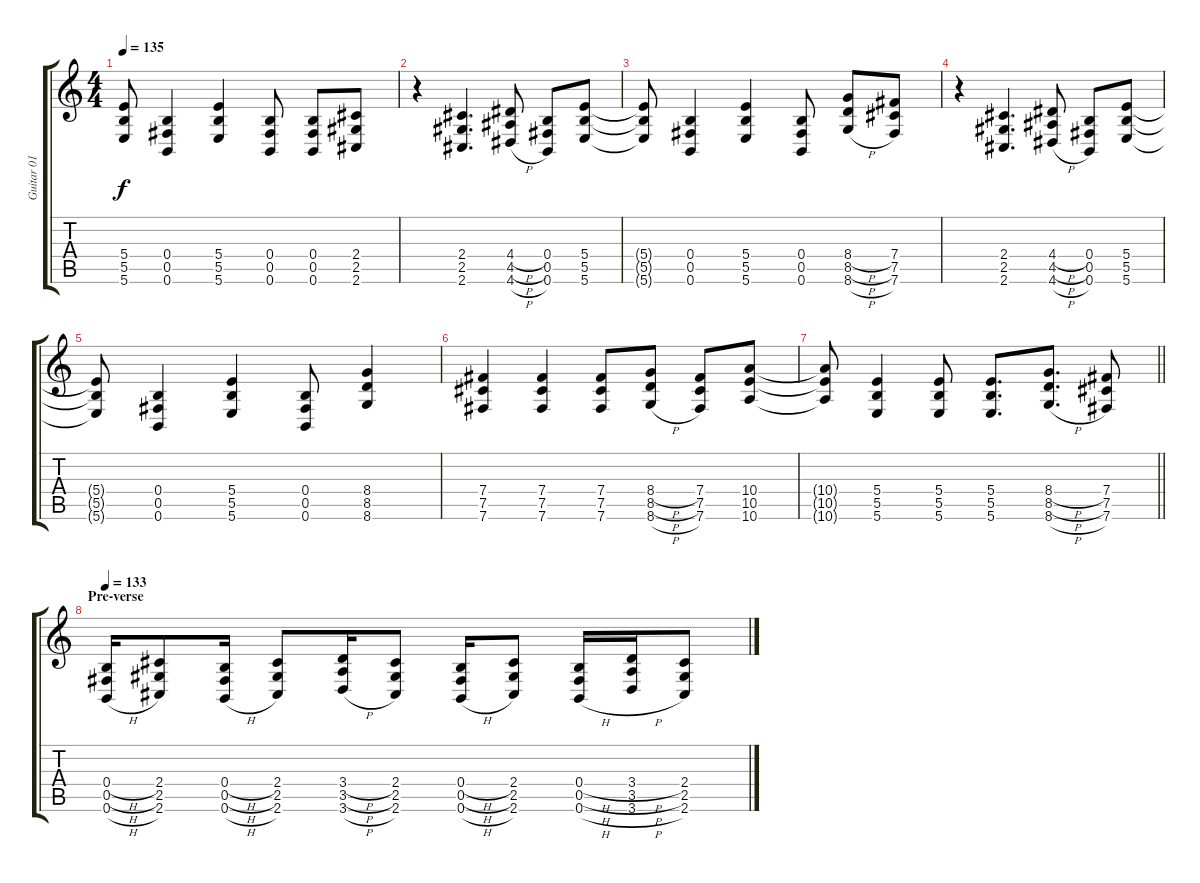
\track ("Guitar 01" "Guitar 01") {instrument overdrivenguitar}
\staff {score tabs}
\tuning (Db4 Ab3 E3 B2 Gb2 B1) {hide}
\ts (4 4)
\tempo 135
\clef g2
\ks c
(5.4{t} 5.5{t} 5.6{t}).8{dy f} (0.4 0.5 0.6).4 (5.4 5.5 5.6).4 (0.4 0.5 0.6).8 (0.4 0.5 0.6).8 (2.4 2.5 2.6).8 |
r.4 (2.4 2.5 2.6).4{d} (4.4{h} 4.5{h} 4.6{h}).8 (0.4 0.5 0.6).8 (5.4 5.5 5.6).8 |
(5.4{t} 5.5{t} 5.6{t}).8 (0.4 0.5 0.6).4 (5.4 5.5 5.6).4 (0.4 0.5 0.6).8 (8.4{h} 8.5{h} 8.6{h}).8 (7.4 7.5 7.6).8 |
r.4 (2.4 2.5 2.6).4{d} (4.4{h} 4.5{h} 4.6{h}).8 (0.4 0.5 0.6).8 (5.4 5.5 5.6).8 |
(5.4{t} 5.5{t} 5.6{t}).8 (0.4 0.5 0.6).4 (5.4 5.5 5.6).4 (0.4 0.5 0.6).8 (8.4 8.5 8.6).4 |
(7.4 7.5 7.6).4 (7.4 7.5 7.6).4 (7.4 7.5 7.6).8 (8.4{h} 8.5{h} 8.6{h}).8 (7.4 7.5 7.6).8 (10.4 10.5 10.6).8 |
\barLineRight lightlight
(10.4{t} 10.5{t} 10.6{t}).8 (5.4 5.5 5.6).4 (5.4 5.5 5.6).8 (5.4 5.5 5.6).8{d} (8.4{h} 8.5{h} 8.6{h}).8{d} (7.4 7.5 7.6).8 |
\section ("" "Pre-verse")
\tempo 133
(0.4{h} 0.5{h} 0.6{h}).16 (2.4 2.5 2.6).8 (0.4{h} 0.5{h} 0.6{h}).16 (2.4 2.5 2.6).8 (3.4{h} 3.5{h} 3.6{h}).16 (2.4 2.5 2.6).8 (0.4{h} 0.5{h} 0.6{h}).16 (2.4 2.5 2.6).8 (0.4{h} 0.5{h} 0.6{h}).16 (3.4{h} 3.5{h} 3.6{h}).16 (2.4 2.5 2.6).8
